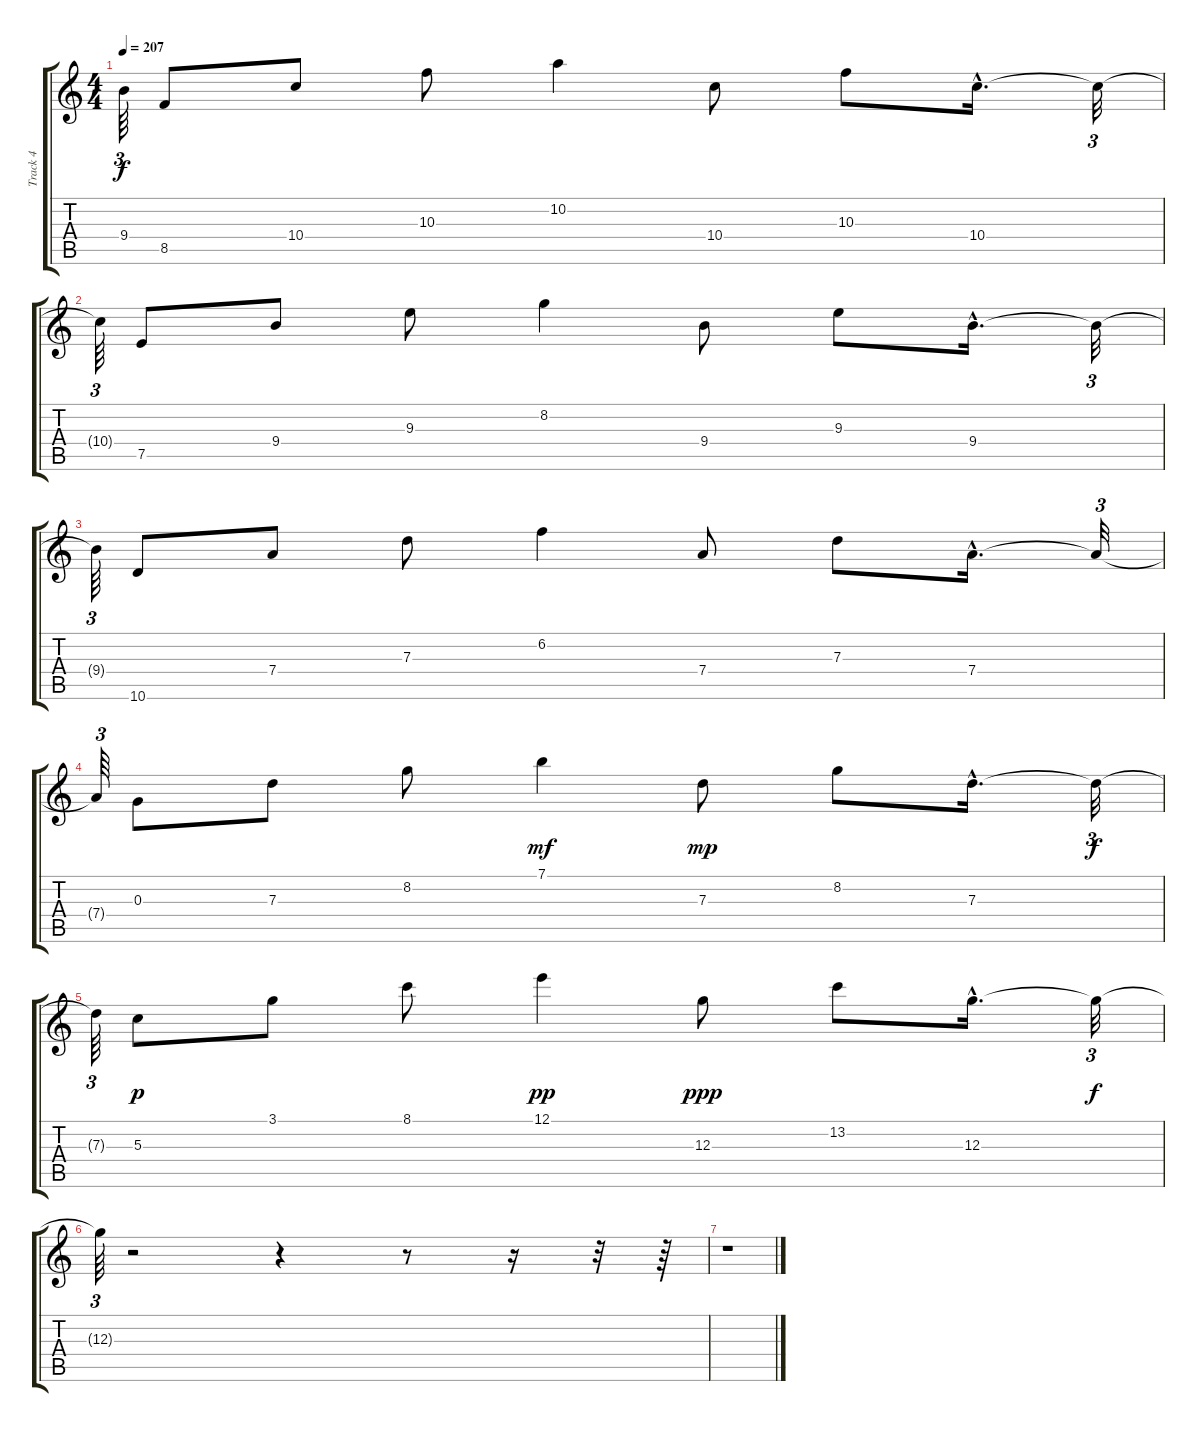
\track ("Track 4" "Track 4") {instrument acousticguitarsteel}
\staff {score tabs}
\tuning (E4 B3 G3 D3 A2 E2) {hide}
\ts (4 4)
\tempo 207
\clef g2
\ks c
9.4{t}.64{tu (3 2) dy f} 8.5.8 10.4.8 10.3.8 10.2.4 10.4.8 10.3.8 10.4{hac}.16{d} 10.4{t}.32{tu (3 2)} |
10.4{t}.64{tu (3 2)} 7.5.8 9.4.8 9.3.8 8.2.4 9.4.8 9.3.8 9.4{hac}.16{d} 9.4{t}.32{tu (3 2)} |
9.4{t}.64{tu (3 2)} 10.6.8 7.4.8 7.3.8 6.2.4 7.4.8 7.3.8 7.4{hac}.16{d} 7.4{t}.32{tu (3 2)} |
7.4{t}.64{tu (3 2)} 0.3.8 7.3.8 8.2.8 7.1.4{dy mf} 7.3.8{dy mp} 8.2.8 7.3{hac}.16{d} 7.3{t}.32{tu (3 2) dy f} |
7.3{t}.64{tu (3 2)} 5.3.8{dy p} 3.1.8 8.1.8 12.1.4{dy pp} 12.3.8{dy ppp} 13.2.8 12.3{hac}.16{d} 12.3{t}.32{tu (3 2) dy f} |
12.3{t}.64{tu (3 2)} r.2 r.4 r.8 r.16 r.32 r.64 |
r.1
